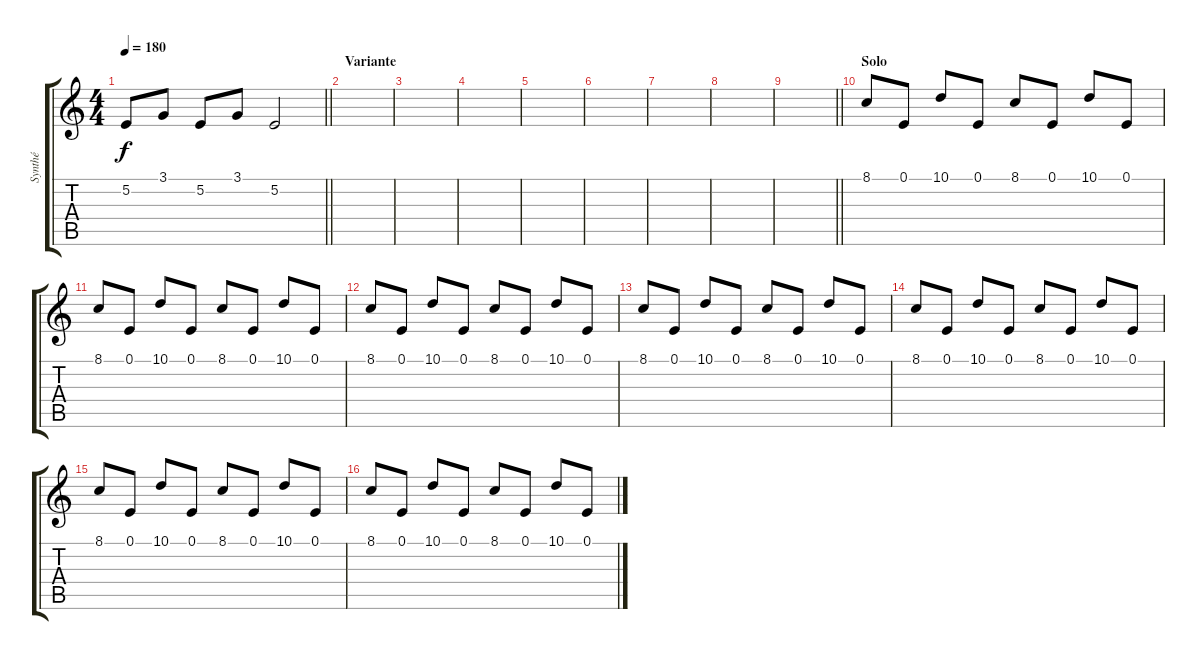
\track ("Synthé" "Synthé") {instrument synthbrass1}
\staff {score tabs}
\tuning (E4 B3 G3 D3 A2 D2) {hide}
\ts (4 4)
\tempo 180
\clef g2
\barLineRight lightlight
\ks c
5.2.8{dy f} 3.1.8 5.2.8 3.1.8 5.2.2 |
\section ("" "Variante")
|
|
|
|
|
|
|
\barLineRight lightlight
|
\section ("" "Solo")
8.1.8{volume 8} 0.1.8 10.1.8 0.1.8 8.1.8 0.1.8 10.1.8 0.1.8 |
8.1.8 0.1.8 10.1.8 0.1.8 8.1.8 0.1.8 10.1.8 0.1.8 |
8.1.8 0.1.8 10.1.8 0.1.8 8.1.8 0.1.8 10.1.8 0.1.8 |
8.1.8 0.1.8 10.1.8 0.1.8 8.1.8 0.1.8 10.1.8 0.1.8 |
8.1.8 0.1.8 10.1.8 0.1.8 8.1.8 0.1.8 10.1.8 0.1.8 |
8.1.8 0.1.8 10.1.8 0.1.8 8.1.8 0.1.8 10.1.8 0.1.8 |
8.1.8 0.1.8 10.1.8 0.1.8 8.1.8 0.1.8 10.1.8 0.1.8
